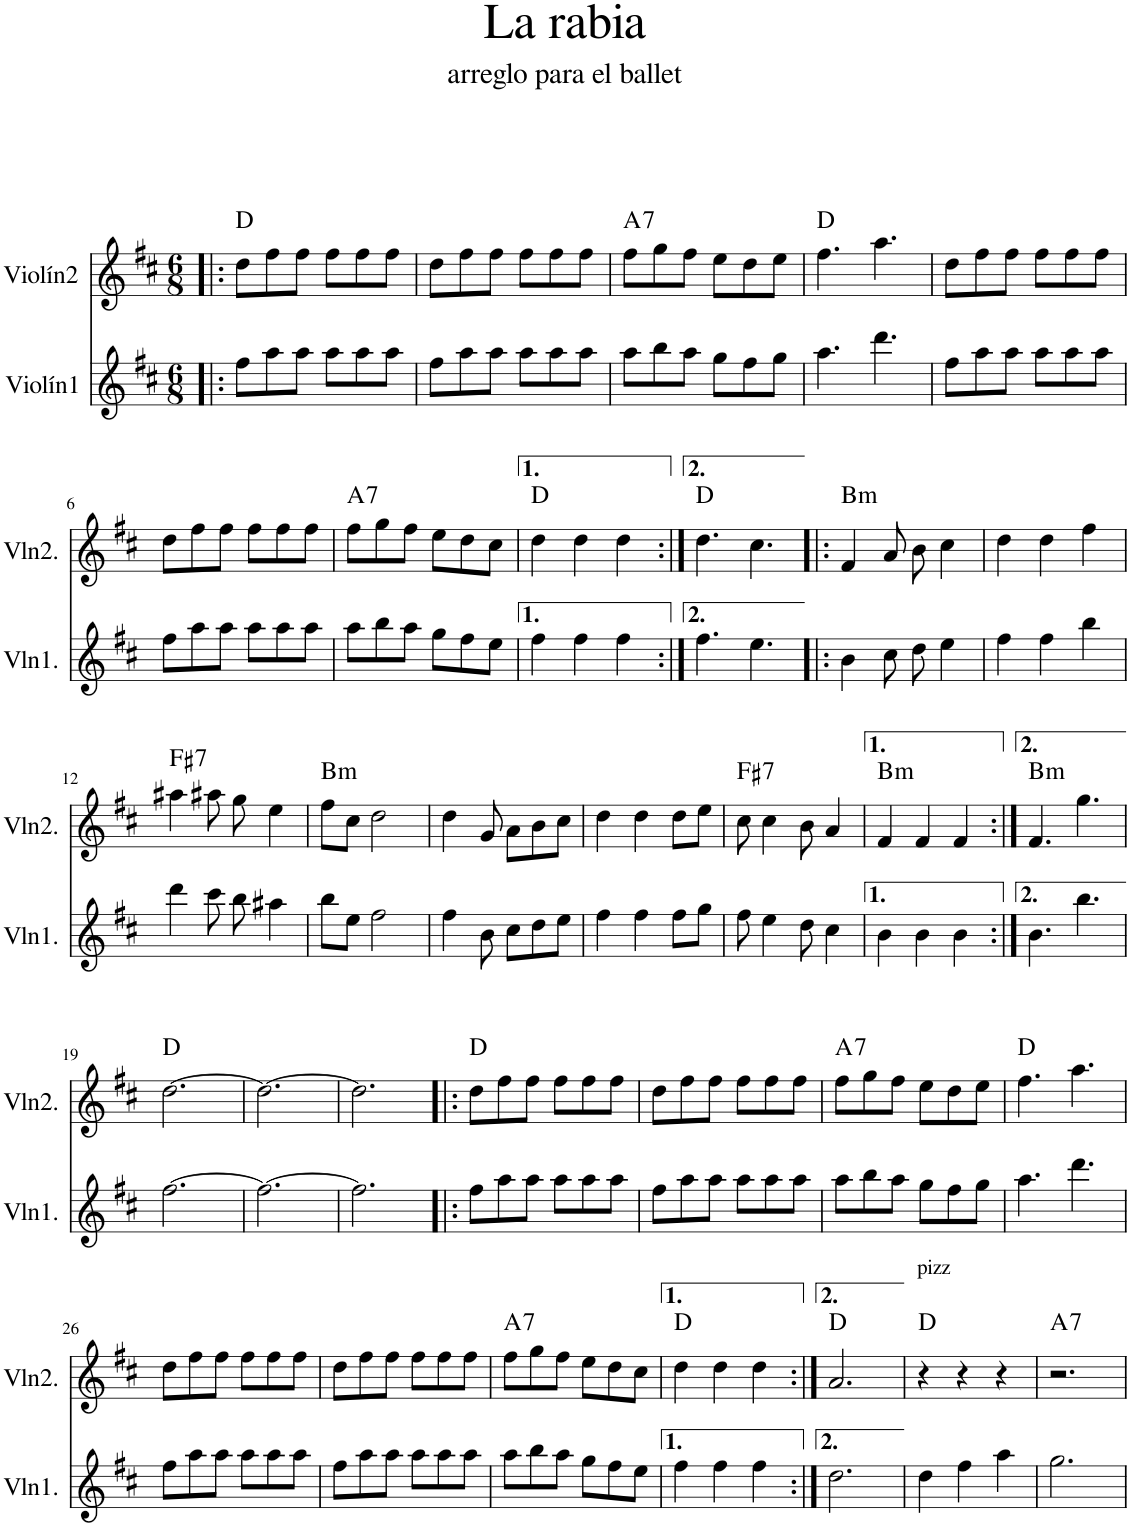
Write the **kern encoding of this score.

**kern	**kern	**harte
*part2	*part1	*part1
*staff2	*staff1	*
*I"Violín1	*I"Violín2	*
*I'Vln1.	*I'Vln2.	*
*clefG2	*clefG2	*
*k[f#c#]	*k[f#c#]	*
*M6/8	*M6/8	*
=1!|:	=1!|:	=1!|:
8ff#\L	8dd\L	D:maj
8aa\	8ff#\	.
8aa\J	8ff#\J	.
8aa\L	8ff#\L	.
8aa\	8ff#\	.
8aa\J	8ff#\J	.
=2	=2	=2
8ff#\L	8dd\L	.
8aa\	8ff#\	.
8aa\J	8ff#\J	.
8aa\L	8ff#\L	.
8aa\	8ff#\	.
8aa\J	8ff#\J	.
=3	=3	=3
!	!	!LO:H:kt=7
8aa\L	8ff#\L	A:7
8bb\	8gg\	.
8aa\J	8ff#\J	.
8gg\L	8ee\L	.
8ff#\	8dd\	.
8gg\J	8ee\J	.
=4	=4	=4
4.aa\	4.ff#\	D:maj
4.ddd\	4.aa\	.
=5	=5	=5
8ff#\L	8dd\L	.
8aa\	8ff#\	.
8aa\J	8ff#\J	.
8aa\L	8ff#\L	.
8aa\	8ff#\	.
8aa\J	8ff#\J	.
!!LO:LB:g=z
=6	=6	=6
8ff#\L	8dd\L	.
8aa\	8ff#\	.
8aa\J	8ff#\J	.
8aa\L	8ff#\L	.
8aa\	8ff#\	.
8aa\J	8ff#\J	.
=7	=7	=7
!	!	!LO:H:kt=7
8aa\L	8ff#\L	A:7
8bb\	8gg\	.
8aa\J	8ff#\J	.
8gg\L	8ee\L	.
8ff#\	8dd\	.
8ee\J	8cc#\J	.
=8	=8	=8
4ff#\	4dd\	D:maj
4ff#\	4dd\	.
4ff#\	4dd\	.
=9:|!	=9:|!	=9:|!
4.ff#\	4.dd\	D:maj
4.ee\	4.cc#\	.
=10!|:	=10!|:	=10!|:
!	!	!LO:H:kt=m
4b\	4f#/	B:min
8cc#\	8a/	.
8dd\	8b\	.
4ee\	4cc#\	.
=11	=11	=11
4ff#\	4dd\	.
4ff#\	4dd\	.
4bb\	4ff#\	.
!!LO:LB:g=z
=12	=12	=12
!	!	!LO:H:kt=7
4ddd\	4aa#X\	F#:7
8ccc#\	8aa#X\	.
8bb\	8gg\	.
4aa#X\	4ee\	.
=13	=13	=13
!	!	!LO:H:kt=m
8bb\L	8ff#\L	B:min
8ee\J	8cc#\J	.
2ff#\	2dd\	.
=14	=14	=14
4ff#\	4dd\	.
8b\	8g/	.
8cc#\L	8a\L	.
8dd\	8b\	.
8ee\J	8cc#\J	.
=15	=15	=15
4ff#\	4dd\	.
4ff#\	4dd\	.
8ff#\L	8dd\L	.
8gg\J	8ee\J	.
=16	=16	=16
!	!	!LO:H:kt=7
8ff#\	8cc#\	F#:7
4ee\	4cc#\	.
8dd\	8b\	.
4cc#\	4a/	.
=17	=17	=17
!	!	!LO:H:kt=m
4b\	4f#/	B:min
4b\	4f#/	.
4b\	4f#/	.
=18:|!	=18:|!	=18:|!
!	!	!LO:H:kt=m
4.b\	4.f#/	B:min
4.bb\	4.gg\	.
!!LO:LB:g=z
=19	=19	=19
[2.ff#\	[2.dd\	D:maj
=20	=20	=20
2.ff#\_	2.dd\_	.
=21	=21	=21
2.ff#\]	2.dd\]	.
=22!|:	=22!|:	=22!|:
8ff#\L	8dd\L	D:maj
8aa\	8ff#\	.
8aa\J	8ff#\J	.
8aa\L	8ff#\L	.
8aa\	8ff#\	.
8aa\J	8ff#\J	.
=23	=23	=23
8ff#\L	8dd\L	.
8aa\	8ff#\	.
8aa\J	8ff#\J	.
8aa\L	8ff#\L	.
8aa\	8ff#\	.
8aa\J	8ff#\J	.
=24	=24	=24
!	!	!LO:H:kt=7
8aa\L	8ff#\L	A:7
8bb\	8gg\	.
8aa\J	8ff#\J	.
8gg\L	8ee\L	.
8ff#\	8dd\	.
8gg\J	8ee\J	.
=25	=25	=25
4.aa\	4.ff#\	D:maj
4.ddd\	4.aa\	.
!!LO:LB:g=z
=26	=26	=26
8ff#\L	8dd\L	.
8aa\	8ff#\	.
8aa\J	8ff#\J	.
8aa\L	8ff#\L	.
8aa\	8ff#\	.
8aa\J	8ff#\J	.
=27	=27	=27
8ff#\L	8dd\L	.
8aa\	8ff#\	.
8aa\J	8ff#\J	.
8aa\L	8ff#\L	.
8aa\	8ff#\	.
8aa\J	8ff#\J	.
=28	=28	=28
!	!	!LO:H:kt=7
8aa\L	8ff#\L	A:7
8bb\	8gg\	.
8aa\J	8ff#\J	.
8gg\L	8ee\L	.
8ff#\	8dd\	.
8ee\J	8cc#\J	.
=29	=29	=29
4ff#\	4dd\	D:maj
4ff#\	4dd\	.
4ff#\	4dd\	.
=30:|!	=30:|!	=30:|!
2.dd\	2.a/	D:maj
=31	=31	=31
!	!LO:TX:a:t=pizz	!
4dd\	4r	D:maj
4ff#\	4r	.
4aa\	4r	.
=32	=32	=32
!	!	!LO:H:kt=7
2.gg\	2.r	A:7
=	=	=
*-	*-	*-
